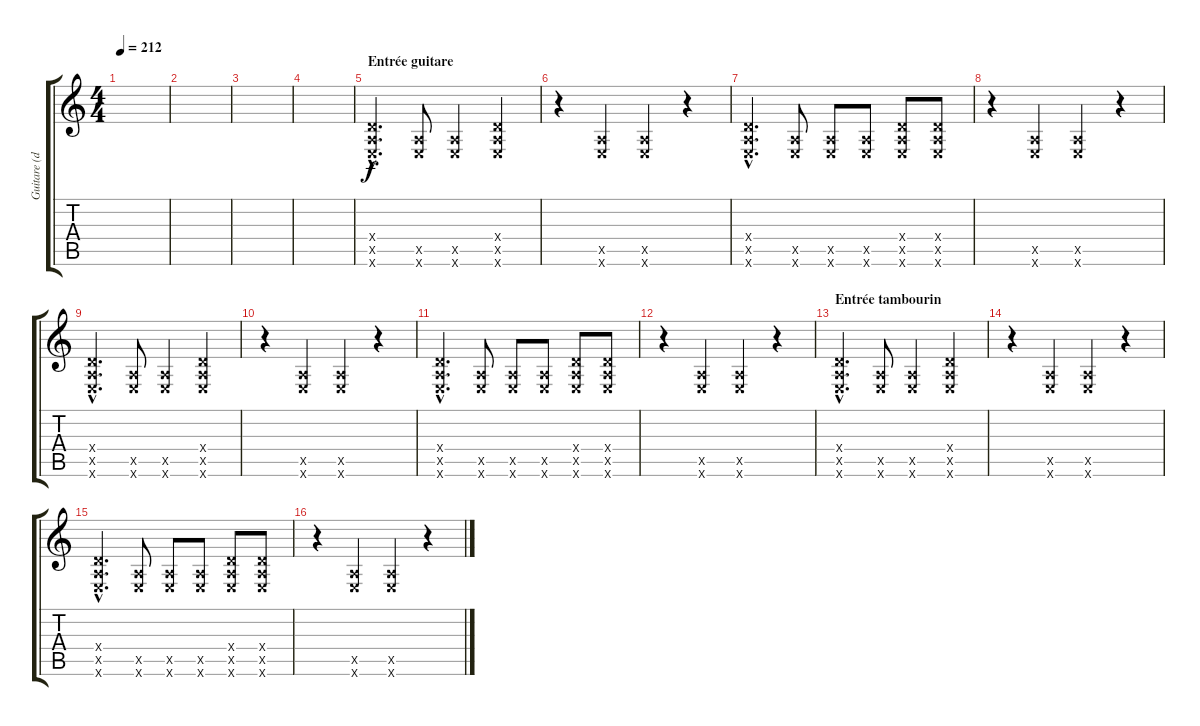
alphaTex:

\track ("Guitare (dead notes)" "Guitare (d") {instrument electricguitarmuted}
\staff {score tabs}
\tuning (E4 B3 G3 D3 A2 E2) {hide}
\ts (4 4)
\tempo 212
\clef g2
\ks c
|
|
|
|
\section ("" "Entrée guitare")
(0.4{hac x} 0.5{hac x} 0.6{hac x}).4{d} (0.5{x} 0.6{x}).8 (0.5{x} 0.6{x}).4 (0.4{x} 0.5{x} 0.6{x}).4 |
r.4 (0.5{x} 0.6{x}).4 (0.5{x} 0.6{x}).4 r.4 |
(0.4{hac x} 0.5{hac x} 0.6{hac x}).4{d} (0.5{x} 0.6{x}).8 (0.5{x} 0.6{x}).8 (0.5{x} 0.6{x}).8 (0.4{x} 0.5{x} 0.6{x}).8 (0.4{x} 0.5{x} 0.6{x}).8 |
r.4 (0.5{x} 0.6{x}).4 (0.5{x} 0.6{x}).4 r.4 |
(0.4{hac x} 0.5{hac x} 0.6{hac x}).4{d volume 12} (0.5{x} 0.6{x}).8 (0.5{x} 0.6{x}).4 (0.4{x} 0.5{x} 0.6{x}).4 |
r.4 (0.5{x} 0.6{x}).4 (0.5{x} 0.6{x}).4 r.4 |
(0.4{hac x} 0.5{hac x} 0.6{hac x}).4{d} (0.5{x} 0.6{x}).8 (0.5{x} 0.6{x}).8 (0.5{x} 0.6{x}).8 (0.4{x} 0.5{x} 0.6{x}).8 (0.4{x} 0.5{x} 0.6{x}).8 |
r.4 (0.5{x} 0.6{x}).4 (0.5{x} 0.6{x}).4 r.4 |
\section ("" "Entrée tambourin")
(0.4{hac x} 0.5{hac x} 0.6{hac x}).4{d} (0.5{x} 0.6{x}).8 (0.5{x} 0.6{x}).4 (0.4{x} 0.5{x} 0.6{x}).4 |
r.4 (0.5{x} 0.6{x}).4 (0.5{x} 0.6{x}).4 r.4 |
(0.4{hac x} 0.5{hac x} 0.6{hac x}).4{d} (0.5{x} 0.6{x}).8 (0.5{x} 0.6{x}).8 (0.5{x} 0.6{x}).8 (0.4{x} 0.5{x} 0.6{x}).8 (0.4{x} 0.5{x} 0.6{x}).8 |
r.4 (0.5{x} 0.6{x}).4 (0.5{x} 0.6{x}).4 r.4
